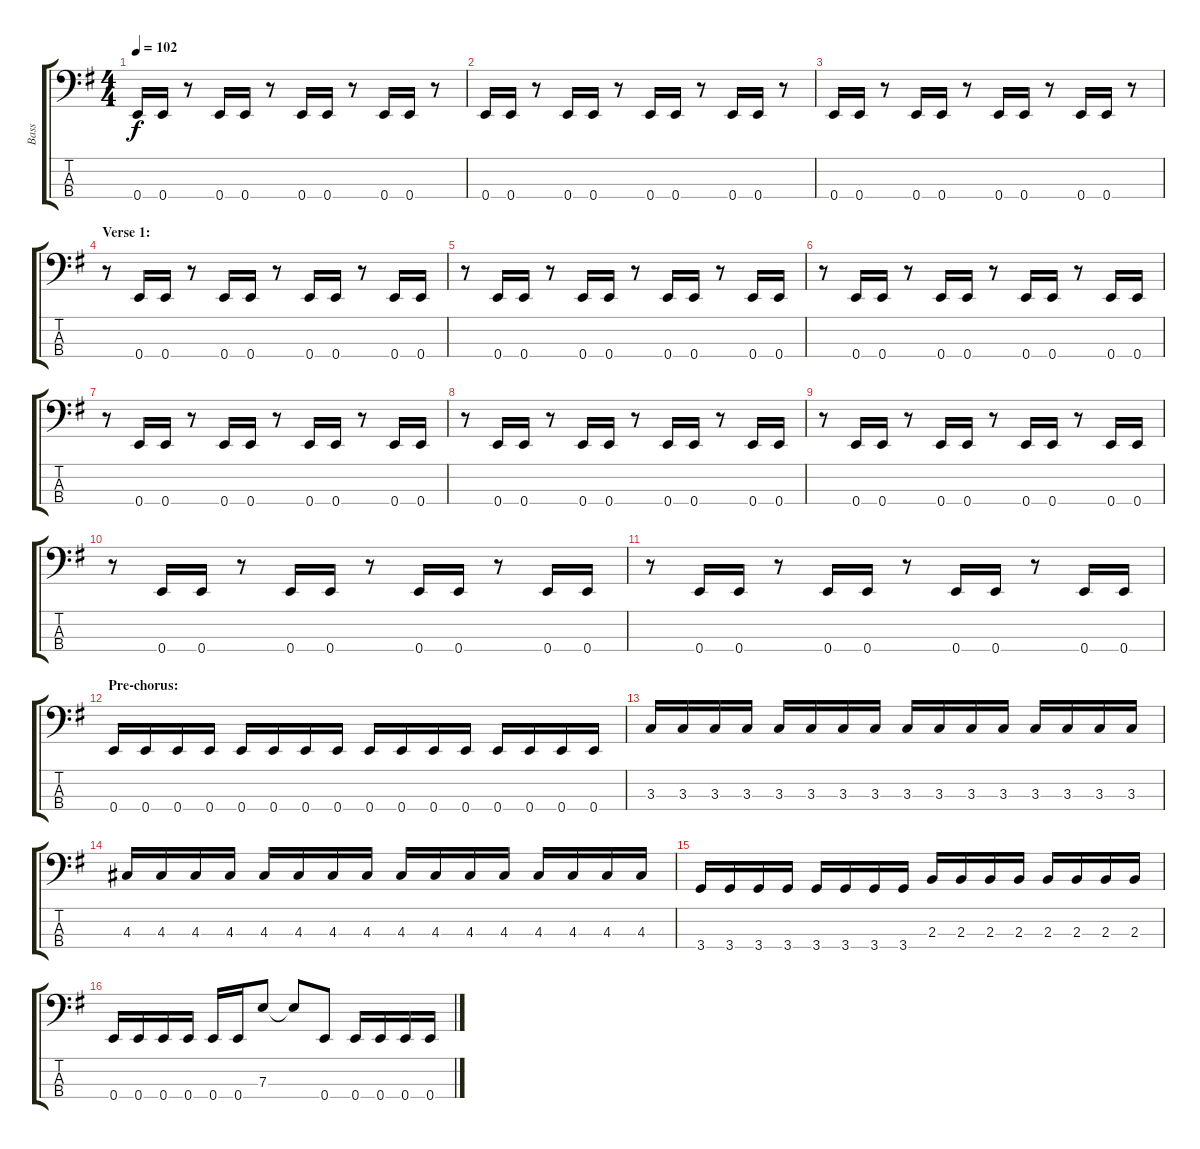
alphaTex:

\track ("Bass" "Bass") {instrument electricbassfinger}
\staff {score tabs}
\tuning (G2 D2 A1 E1) {hide}
\ts (4 4)
\tempo 102
\clef f4
\ks eminor
0.4.16{dy f} 0.4.16 r.8 0.4.16 0.4.16 r.8 0.4.16 0.4.16 r.8 0.4.16 0.4.16 r.8 |
0.4.16 0.4.16 r.8 0.4.16 0.4.16 r.8 0.4.16 0.4.16 r.8 0.4.16 0.4.16 r.8 |
0.4.16 0.4.16 r.8 0.4.16 0.4.16 r.8 0.4.16 0.4.16 r.8 0.4.16 0.4.16 r.8 |
\section ("" "Verse 1:")
r.8 0.4.16 0.4.16 r.8 0.4.16 0.4.16 r.8 0.4.16 0.4.16 r.8 0.4.16 0.4.16 |
r.8 0.4.16 0.4.16 r.8 0.4.16 0.4.16 r.8 0.4.16 0.4.16 r.8 0.4.16 0.4.16 |
r.8 0.4.16 0.4.16 r.8 0.4.16 0.4.16 r.8 0.4.16 0.4.16 r.8 0.4.16 0.4.16 |
r.8 0.4.16 0.4.16 r.8 0.4.16 0.4.16 r.8 0.4.16 0.4.16 r.8 0.4.16 0.4.16 |
r.8 0.4.16 0.4.16 r.8 0.4.16 0.4.16 r.8 0.4.16 0.4.16 r.8 0.4.16 0.4.16 |
r.8 0.4.16 0.4.16 r.8 0.4.16 0.4.16 r.8 0.4.16 0.4.16 r.8 0.4.16 0.4.16 |
r.8 0.4.16 0.4.16 r.8 0.4.16 0.4.16 r.8 0.4.16 0.4.16 r.8 0.4.16 0.4.16 |
r.8 0.4.16 0.4.16 r.8 0.4.16 0.4.16 r.8 0.4.16 0.4.16 r.8 0.4.16 0.4.16 |
\section ("" "Pre-chorus:")
0.4.16 0.4.16 0.4.16 0.4.16 0.4.16 0.4.16 0.4.16 0.4.16 0.4.16 0.4.16 0.4.16 0.4.16 0.4.16 0.4.16 0.4.16 0.4.16 |
3.3.16 3.3.16 3.3.16 3.3.16 3.3.16 3.3.16 3.3.16 3.3.16 3.3.16 3.3.16 3.3.16 3.3.16 3.3.16 3.3.16 3.3.16 3.3.16 |
4.3.16 4.3.16 4.3.16 4.3.16 4.3.16 4.3.16 4.3.16 4.3.16 4.3.16 4.3.16 4.3.16 4.3.16 4.3.16 4.3.16 4.3.16 4.3.16 |
3.4.16 3.4.16 3.4.16 3.4.16 3.4.16 3.4.16 3.4.16 3.4.16 2.3.16 2.3.16 2.3.16 2.3.16 2.3.16 2.3.16 2.3.16 2.3.16 |
0.4.16 0.4.16 0.4.16 0.4.16 0.4.16 0.4.16 7.3.8 7.3{t}.8 0.4.8 0.4.16 0.4.16 0.4.16 0.4.16
